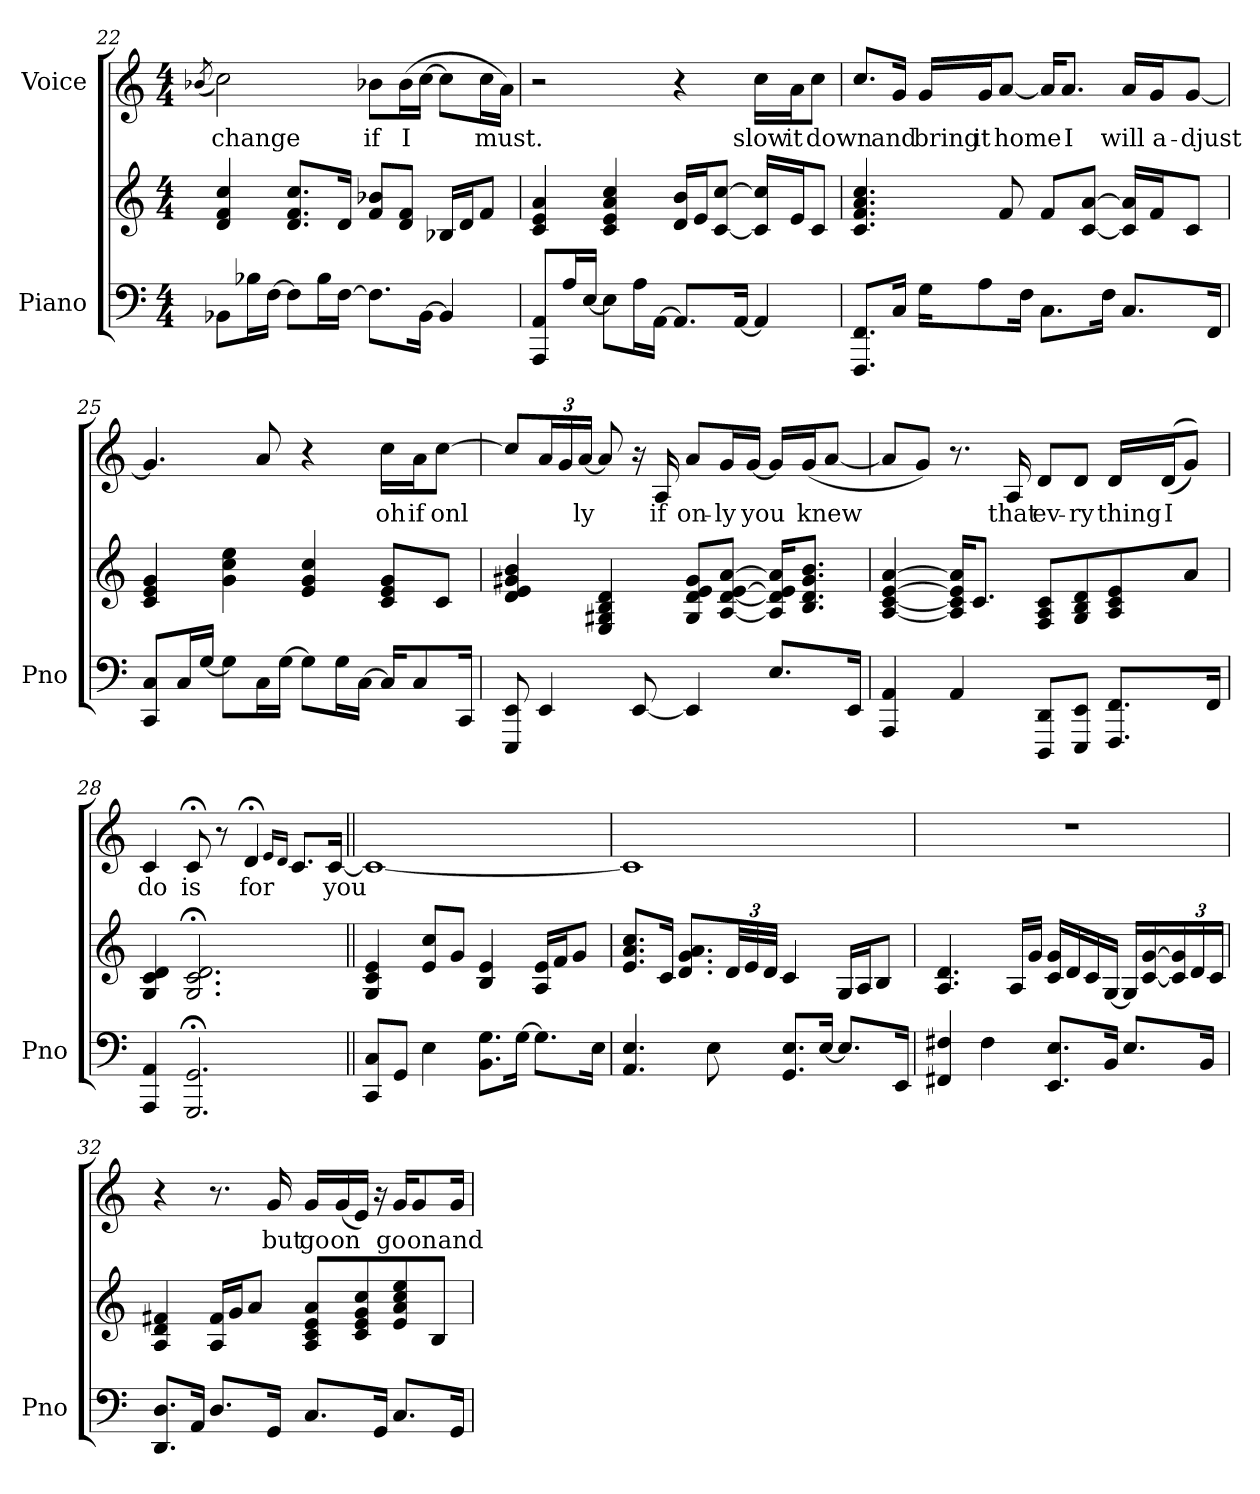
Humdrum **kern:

**kern	**kern	**kern	**text
*part2	*part2	*part1	*part1
*staff3	*staff2	*staff1	*staff1
*I"Piano	*	*I"Voice	*
*I'Pno	*	*	*
*clefF4	*clefG2	*clefG2	*
*k[]	*k[]	*k[]	*
*M4/4	*M4/4	*M4/4	*
=22	=22	=22	=22
.	.	(8qb-X/	.
!	!	!	!LO:LY:b
8BB-X\L	4d/ 4f/ 4cc/	2cc\)	change
16B-X\L	.	.	.
[16F\JJ	.	.	.
8F\L]	8.d/ 8.f/ 8.cc/L	.	.
16B-\L	.	.	.
[16F\JJ	16d/Jk	.	.
!	!	!	!LO:LY:b
8.F\L]	8f/ 8b-X/L	8b-\L	if
!	!	!	!LO:LY:b
.	8d/ 8f/J	(16b-\L	I
[16BB-\Jk	.	[16cc\JJ	.
4BB-/]	16B-X/LL	8cc\L]	.
.	16d/J	.	.
!	!	!	!LO:LY:b
.	8f/J	16cc\L	must.
.	.	16a\JJ)	.
!!LO:LB:g=z
=23	=23	=23	=23
8AAA/ 8AA/L	4c/ 4e/ 4a/	2r	.
16A/L	.	.	.
[16E/JJ	.	.	.
8E\L]	4c/ 4e/ 4a/ 4cc/	.	.
16A\L	.	.	.
[16AA\JJ	.	.	.
8.AA/L]	16d/ 16b/LL	4r	.
.	16e/J	.	.
.	[8c/ [8cc/J	.	.
[16AA/Jk	.	.	.
!	!	!	!LO:LY:b
4AA/]	16c/] 16cc/]LL	16cc\LL	slow
!	!	!	!LO:LY:b
.	16e/J	16a\J	it
!	!	!	!LO:LY:b
.	8c/J	8cc\J	down
=24	=24	=24	=24
8.FFF/ 8.FF/L	4.c/ 4.f/ 4.a/ 4.cc/	8.cc/L	.
!	!	!	!LO:LY:b
16C/Jk	.	16g/Jk	and
!	!	!	!LO:LY:b
16G\KL	.	16g/LL	bring
!	!	!	!LO:LY:b
8A\	.	16g/J	it
!	!	!	!LO:LY:b
.	8f/	[8a/J	home
16F\Jk	.	.	.
8.C\L	8f/L	16a/KL]	.
!	!	!	!LO:LY:b
.	.	8.a/J	I
.	[8c/ [8a/J	.	.
16F\Jk	.	.	.
!	!	!	!LO:LY:b
8.C/L	16c/] 16a/]LL	16a/LL	will
!	!	!	!LO:LY:b
.	16f/J	16g/J	a-
!	!	!	!LO:LY:b
.	8c/J	[8g/J	-djust
16FF/Jk	.	.	.
=25	=25	=25	=25
8CC/ 8C/L	4c/ 4e/ 4g/	4.g/]	.
16C/L	.	.	.
[16G/JJ	.	.	.
8G\L]	4g\ 4cc\ 4ee\	.	.
16C\L	.	8a/	.
[16G\JJ	.	.	.
8G\L]	4e/ 4g/ 4cc/	4r	.
16G\L	.	.	.
[16C\JJ	.	.	.
!	!	!	!LO:LY:b
16C/KL]	8c/ 8e/ 8g/L	16cc\LL	oh
!	!	!	!LO:LY:b
8C/	.	16a\J	if
!	!	!	!LO:LY:b
.	8c/J	[8cc\J	onl
16CC/Jk	.	.	.
!!LO:LB:g=z
=26	=26	=26	=26
8EEE/ 8EE/	4d/ 4e/ 4g#X/ 4b/	8cc/L]	.
*	*	*Xbrackettup	*
4EE/	.	24a/L	.
.	.	24g/	.
!	!	!	!LO:LY:b
.	.	[24a/JJ	ly
.	4E/ 4G#X/ 4B/ 4d/	8a/]	.
[8EE/	.	16r	.
!	!	!	!LO:LY:b
.	.	16A/	if
!	!	!	!LO:LY:b
4EE/]	8G#/ 8d/ 8e/ 8g#/L	8a/L	on-
!	!	!	!LO:LY:b
.	[8A/ [8d/ [8e/ [8a/J	16g/L	-ly
!	!	!	!LO:LY:b
.	.	[16g/JJ	you
8.E/L	16A/] 16d/] 16e/] 16a/]KL	16g/LL]	.
!	!	!	!LO:LY:b
.	8.B/ 8.d/ 8.g#/ 8.b/J	(16g/J	knew
.	.	[8a/J	.
16EE/Jk	.	.	.
=27	=27	=27	=27
4AAA/ 4AA/	[4A/ [4c/ [4e/ [4a/	8a/L]	.
.	.	8g/J)	.
4AA/	16A/] 16c/] 16e/] 16a/]KL	8.r	.
.	8.c/J	.	.
!	!	!	!LO:LY:b
.	.	16A/	that
!	!	!	!LO:LY:b
8DDD/ 8DD/L	8F/ 8A/ 8c/L	8d/L	ev-
!	!	!	!LO:LY:b
8EEE/ 8EE/J	8G/ 8B/ 8d/	8d/J	-ry
!	!	!	!LO:LY:b
8.FFF/ 8.FF/L	8A/ 8c/ 8e/	16d/LL	thing
!	!	!	!LO:LY:b
.	.	((16d/J	I
.	8a/J	8g/J))	.
16FF/Jk	.	.	.
=28	=28	=28	=28
!	!	!	!LO:LY:b
4AAA/ 4AA/	4G/ 4c/ 4d/	4c/	do
!	!	!	!LO:LY:b
2.GGG/;< 2.GG/;<	2.G/;< 2.c/;< 2.d/;<	8c;</	is
.	.	8r	.
!	!	!	!LO:LY:b
.	.	4d;</	for
.	.	16qe/LL	.
.	.	16qd/JJ	.
.	.	8.c/L	.
!	!	!	!LO:LY:b
.	.	[16c/Jk	you
!!LO:PB:g=z
=29||	=29||	=29||	=29||
8CC/ 8C/L	4G/ 4c/ 4e/	1c_	.
8GG/J	.	.	.
4E\	8e/ 8cc/L	.	.
.	8g/J	.	.
8.BB\ 8.G\L	4B/ 4e/	.	.
[16G\Jk	.	.	.
8.G\L]	16A/ 16e/LL	.	.
.	16f/J	.	.
.	8g/J	.	.
16E\Jk	.	.	.
=30	=30	=30	=30
4.AA/ 4.E/	8.e/ 8.a/ 8.cc/L	1c]	.
.	16c/Jk	.	.
.	8.d/ 8.g/ 8.a/L	.	.
8E\	.	.	.
*	*Xbrackettup	*	*
.	48d/LL	.	.
.	48e/	.	.
.	48d/JJJ	.	.
8.GG/ 8.E/L	4c/	.	.
[16E/Jk	.	.	.
8.E/L]	16G/LL	.	.
.	16A/J	.	.
.	8B/J	.	.
16EE/Jk	.	.	.
=31	=31	=31	=31
4FF#X/ 4F#X/	4.A/ 4.d/	1r	.
4F#\	.	.	.
.	16A/LL	.	.
.	16g/JJ	.	.
8.EE/ 8.E/L	16c/ 16g/LL	.	.
.	16d/	.	.
.	16c/	.	.
16BB/Jk	[16G/JJ	.	.
8.E/L	16G/LL]	.	.
.	[16c/ [16g/	.	.
.	24c/] 24g/]	.	.
.	24d/	.	.
16BB/Jk	.	.	.
.	24c/JJ	.	.
!!LO:LB:g=z
=32	=32	=32	=32
8.DD/ 8.D/L	4A/ 4d/ 4f#X/	4r	.
16AA/Jk	.	.	.
8.D/L	16A/ 16f#/LL	8.r	.
.	16g/J	.	.
.	8a/J	.	.
!	!	!	!LO:LY:b
16GG/Jk	.	16g/	but
!	!	!	!LO:LY:b
8.C/L	8A/ 8c/ 8e/ 8a/L	16g/LL	go
!	!	!	!LO:LY:b
.	.	(16g/	on
.	8c/ 8e/ 8g/ 8cc/	16e/JJ)	.
16GG/Jk	.	16r	.
!	!	!	!LO:LY:b
8.C/L	8e/ 8a/ 8cc/ 8ee/	16g/KL	go
!	!	!	!LO:LY:b
.	.	8g/	on
.	8B/J	.	.
!	!	!	!LO:LY:b
16GG/Jk	.	16g/Jk	and
=	=	=	=
*-	*-	*-	*-
